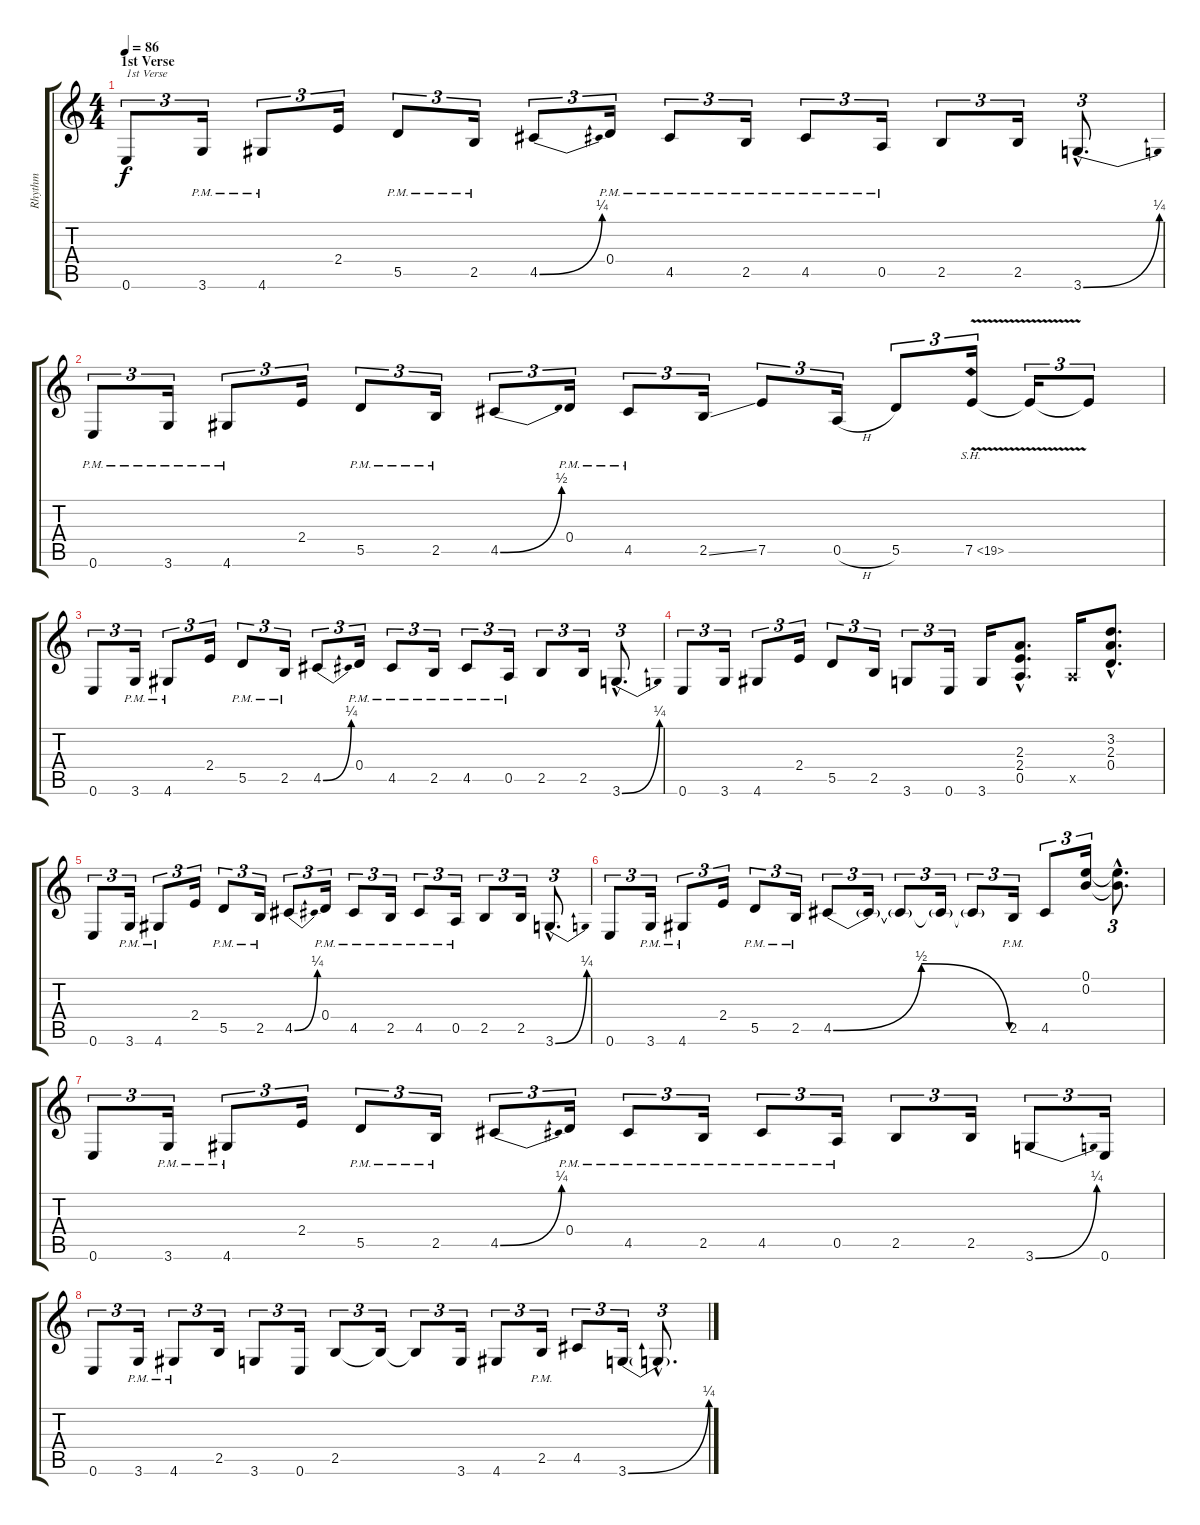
\track ("Rhythm" "Rhythm") {instrument overdrivenguitar}
\staff {score tabs}
\tuning (E4 B3 G3 D3 A2 E2) {hide}
\ts (4 4)
\section ("" "1st Verse")
\tempo 86
\clef g2
\ks c
0.6.8{tu (3 2) txt "1st Verse" dy f} 3.6{pm}.16{tu (3 2)} 4.6{pm}.8{tu (3 2)} 2.4.16{tu (3 2)} 5.5{pm}.8{tu (3 2)} 2.5{pm}.16{tu (3 2)} 4.5{be (bend 0 0 60 1)}.8{tu (3 2)} 0.4{pm}.16{tu (3 2)} 4.5{pm}.8{tu (3 2)} 2.5{pm}.16{tu (3 2)} 4.5{pm}.8{tu (3 2)} 0.5{pm}.16{tu (3 2)} 2.5.8{tu (3 2)} 2.5.16{tu (3 2)} 3.6{be (bend 0 0 60 1) hac}.8{d tu (3 2)} |
0.6{pm}.8{tu (3 2)} 3.6{pm}.16{tu (3 2)} 4.6{pm}.8{tu (3 2)} 2.4.16{tu (3 2)} 5.5{pm}.8{tu (3 2)} 2.5{pm}.16{tu (3 2)} 4.5{be (bend 0 0 60 2)}.8{tu (3 2)} 0.4{pm}.16{tu (3 2)} 4.5{pm}.8{tu (3 2)} 2.5{ss}.16{tu (3 2)} 7.5.8{tu (3 2)} 0.5{h}.16{tu (3 2)} 5.5.8{tu (3 2)} 7.5{sh 12 v}.16{tu (3 2)} 7.5{t}.16{tu (3 2)} 7.5{t}.8{tu (3 2)} |
0.6.8{tu (3 2)} 3.6{pm}.16{tu (3 2)} 4.6{pm}.8{tu (3 2)} 2.4.16{tu (3 2)} 5.5{pm}.8{tu (3 2)} 2.5{pm}.16{tu (3 2)} 4.5{be (bend 0 0 60 1)}.8{tu (3 2)} 0.4{pm}.16{tu (3 2)} 4.5{pm}.8{tu (3 2)} 2.5{pm}.16{tu (3 2)} 4.5{pm}.8{tu (3 2)} 0.5{pm}.16{tu (3 2)} 2.5.8{tu (3 2)} 2.5.16{tu (3 2)} 3.6{be (bend 0 0 60 1) hac}.8{d tu (3 2)} |
0.6.8{tu (3 2)} 3.6.16{tu (3 2)} 4.6.8{tu (3 2)} 2.4.16{tu (3 2)} 5.5.8{tu (3 2)} 2.5.16{tu (3 2)} 3.6.8{tu (3 2)} 0.6.16{tu (3 2)} 3.6.16 (2.3{hac} 2.4{hac} 0.5{hac}).8{d} 0.5{x}.16 (3.2{hac} 2.3{hac} 0.4{hac}).8{d} |
0.6.8{tu (3 2)} 3.6{pm}.16{tu (3 2)} 4.6{pm}.8{tu (3 2)} 2.4.16{tu (3 2)} 5.5{pm}.8{tu (3 2)} 2.5{pm}.16{tu (3 2)} 4.5{be (bend 0 0 60 1)}.8{tu (3 2)} 0.4{pm}.16{tu (3 2)} 4.5{pm}.8{tu (3 2)} 2.5{pm}.16{tu (3 2)} 4.5{pm}.8{tu (3 2)} 0.5{pm}.16{tu (3 2)} 2.5.8{tu (3 2)} 2.5.16{tu (3 2)} 3.6{be (bend 0 0 60 1) hac}.8{d tu (3 2)} |
0.6.8{tu (3 2)} 3.6{pm}.16{tu (3 2)} 4.6{pm}.8{tu (3 2)} 2.4.16{tu (3 2)} 5.5{pm}.8{tu (3 2)} 2.5{pm}.16{tu (3 2)} 4.5{be (bendrelease 0 0 30 2 45 2 60 0)}.8{tu (3 2)} 4.5{t}.16{tu (3 2)} 4.5{t}.8{tu (3 2)} 4.5{t}.16{tu (3 2)} 4.5{t}.8{tu (3 2)} 2.5{pm}.16{tu (3 2)} 4.5.8{tu (3 2)} (0.1 0.2).16{tu (3 2)} (0.1{hac t} 0.2{hac t}).8{d tu (3 2)} |
0.6.8{tu (3 2)} 3.6{pm}.16{tu (3 2)} 4.6{pm}.8{tu (3 2)} 2.4.16{tu (3 2)} 5.5{pm}.8{tu (3 2)} 2.5{pm}.16{tu (3 2)} 4.5{be (bend 0 0 60 1)}.8{tu (3 2)} 0.4{pm}.16{tu (3 2)} 4.5{pm}.8{tu (3 2)} 2.5{pm}.16{tu (3 2)} 4.5{pm}.8{tu (3 2)} 0.5{pm}.16{tu (3 2)} 2.5.8{tu (3 2)} 2.5.16{tu (3 2)} 3.6{be (bend 0 0 60 1)}.8{tu (3 2)} 0.6.16{tu (3 2)} |
0.6.8{tu (3 2)} 3.6{pm}.16{tu (3 2)} 4.6{pm}.8{tu (3 2)} 2.5.16{tu (3 2)} 3.6.8{tu (3 2)} 0.6.16{tu (3 2)} 2.5.8{tu (3 2)} 2.5{t}.16{tu (3 2)} 2.5{t}.8{tu (3 2)} 3.6.16{tu (3 2)} 4.6.8{tu (3 2)} 2.5{pm}.16{tu (3 2)} 4.5.8{tu (3 2)} 3.6{be (bend 0 0 60 1)}.16{tu (3 2)} 3.6{hac t}.8{d tu (3 2)}
